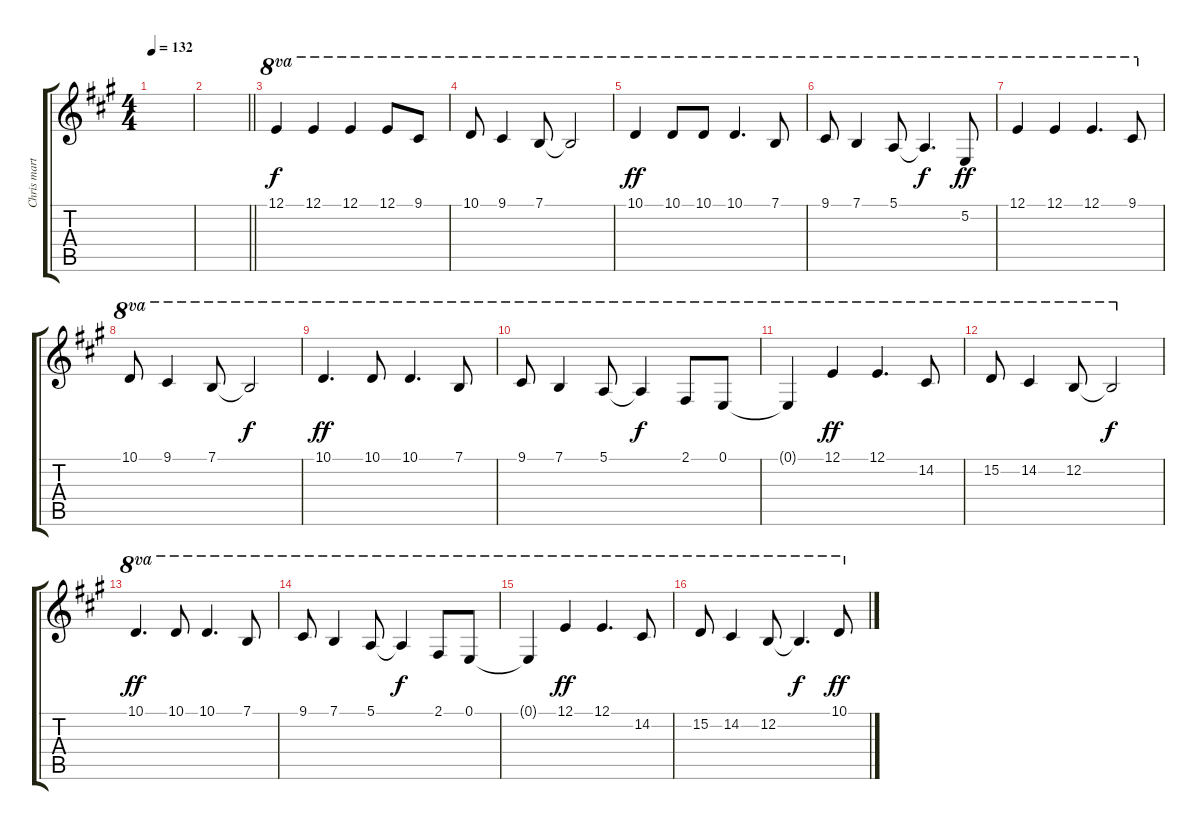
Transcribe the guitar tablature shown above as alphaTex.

\track ("Chris martin-vocals" "Chris mart") {instrument brightacousticpiano}
\staff {score tabs}
\tuning (E4 B3 G3 D3 A2 E2) {hide}
\ts (4 4)
\tempo 132
\clef g2
\ks a
|
\barLineRight lightlight
|
12.1.4{ot 8va} 12.1.4{ot 8va} 12.1.4{ot 8va} 12.1.8{ot 8va} 9.1.8{ot 8va} |
10.1.8{ot 8va} 9.1.4{ot 8va} 7.1.8{ot 8va} 7.1{t}.2{ot 8va dy f} |
10.1.4{ot 8va dy ff} 10.1.8{ot 8va} 10.1.8{ot 8va} 10.1.4{d ot 8va} 7.1.8{ot 8va} |
9.1.8{ot 8va} 7.1.4{ot 8va} 5.1.8{ot 8va} 5.1{t}.4{d ot 8va dy f} 5.2.8{ot 8va dy ff} |
12.1.4{ot 8va} 12.1.4{ot 8va} 12.1.4{d ot 8va} 9.1.8{ot 8va} |
10.1.8{ot 8va} 9.1.4{ot 8va} 7.1.8{ot 8va} 7.1{t}.2{ot 8va dy f} |
10.1.4{d ot 8va dy ff} 10.1.8{ot 8va} 10.1.4{d ot 8va} 7.1.8{ot 8va} |
9.1.8{ot 8va} 7.1.4{ot 8va} 5.1.8{ot 8va} 5.1{t}.4{ot 8va dy f} 2.1.8{ot 8va} 0.1.8{ot 8va} |
0.1{t}.4{ot 8va} 12.1.4{ot 8va dy ff} 12.1.4{d ot 8va} 14.2.8{ot 8va} |
15.2.8{ot 8va} 14.2.4{ot 8va} 12.2.8{ot 8va} 12.2{t}.2{ot 8va dy f} |
10.1.4{d ot 8va dy ff} 10.1.8{ot 8va} 10.1.4{d ot 8va} 7.1.8{ot 8va} |
9.1.8{ot 8va} 7.1.4{ot 8va} 5.1.8{ot 8va} 5.1{t}.4{ot 8va dy f} 2.1.8{ot 8va} 0.1.8{ot 8va} |
0.1{t}.4{ot 8va} 12.1.4{ot 8va dy ff} 12.1.4{d ot 8va} 14.2.8{ot 8va} |
15.2.8{ot 8va} 14.2.4{ot 8va} 12.2.8{ot 8va} 12.2{t}.4{d ot 8va dy f} 10.1.8{ot 8va dy ff}
